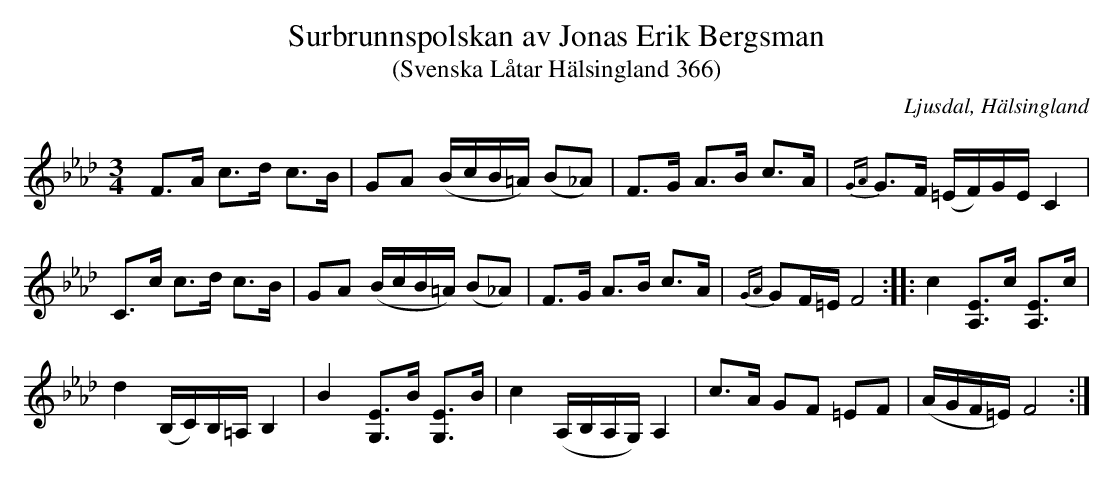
X:1
T: Surbrunnspolskan av Jonas Erik Bergsman
T:(Svenska Låtar Hälsingland 366)
O: Ljusdal, Hälsingland
M: 3/4
L: 1/8
K: Fm
!invisible!|: F>A c>d c>B | GA (B/c/B/=A/) (B_A) | F>G A>B c>A | {GA}G>F (=E/F/)G/E/ C2 |
C>c c>d c>B | GA (B/c/B/=A/) (B_A) | F>G A>B c>A | {GA}GF/=E/ F4 :: c2 [A,E]>c [A,E]>c |
d2 (B,/C/)B,/=A,/ B,2 | B2 [G,E]>B [G,E]>B | c2 (A,/B,/A,/G,/) A,2 | c>A GF =EF | (A/G/F/=E/) F4 :|
